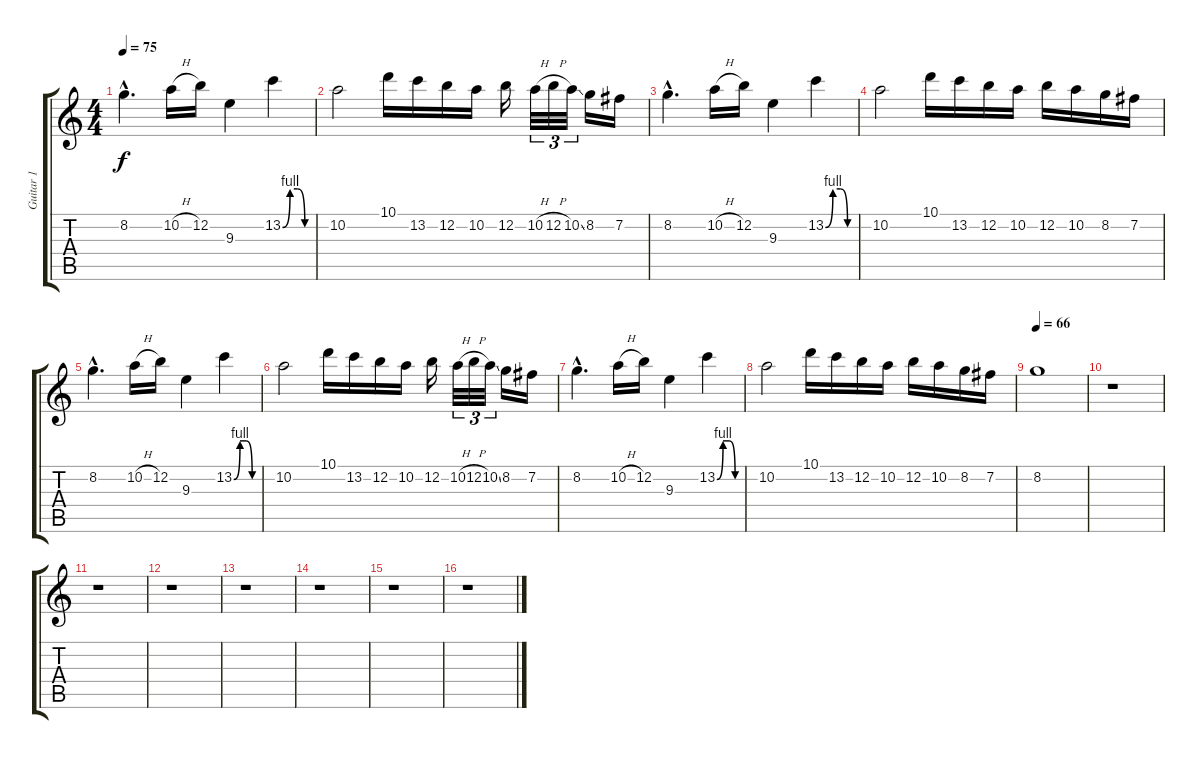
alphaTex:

\track ("Guitar 1" "Guitar 1") {instrument distortionguitar}
\staff {score tabs}
\tuning (E4 B3 G3 D3 A2 E2) {hide}
\ts (4 4)
\tempo 75
\clef g2
\ks c
8.2{hac}.4{d dy f instrument distortionguitar} 10.2{h}.16 12.2.16 9.3.4 13.2{be (custom 0 0 15 4 30 4 45 0 60 0)}.4 |
10.2.2 10.1.16 13.2.16 12.2.16 10.2.16 12.2.16 10.2{h}.32{tu (3 2)} 12.2{h}.32{tu (3 2)} 10.2{ss}.32{tu (3 2)} 8.2.16 7.2.16 |
8.2{hac}.4{d} 10.2{h}.16 12.2.16 9.3.4 13.2{be (custom 0 0 15 4 30 4 45 0 60 0)}.4 |
10.2.2 10.1.16 13.2.16 12.2.16 10.2.16 12.2.16 10.2.16 8.2.16 7.2.16 |
8.2{hac}.4{d} 10.2{h}.16 12.2.16 9.3.4 13.2{be (custom 0 0 15 4 30 4 45 0 60 0)}.4 |
10.2.2 10.1.16 13.2.16 12.2.16 10.2.16 12.2.16 10.2{h}.32{tu (3 2)} 12.2{h}.32{tu (3 2)} 10.2{ss}.32{tu (3 2)} 8.2.16 7.2.16 |
8.2{hac}.4{d} 10.2{h}.16 12.2.16 9.3.4 13.2{be (custom 0 0 15 4 30 4 45 0 60 0)}.4 |
10.2.2 10.1.16 13.2.16 12.2.16 10.2.16 12.2.16 10.2.16 8.2.16 7.2.16 |
\tempo 66
8.2.1 |
r.1 |
r.1 |
r.1 |
r.1 |
r.1 |
r.1 |
r.1
